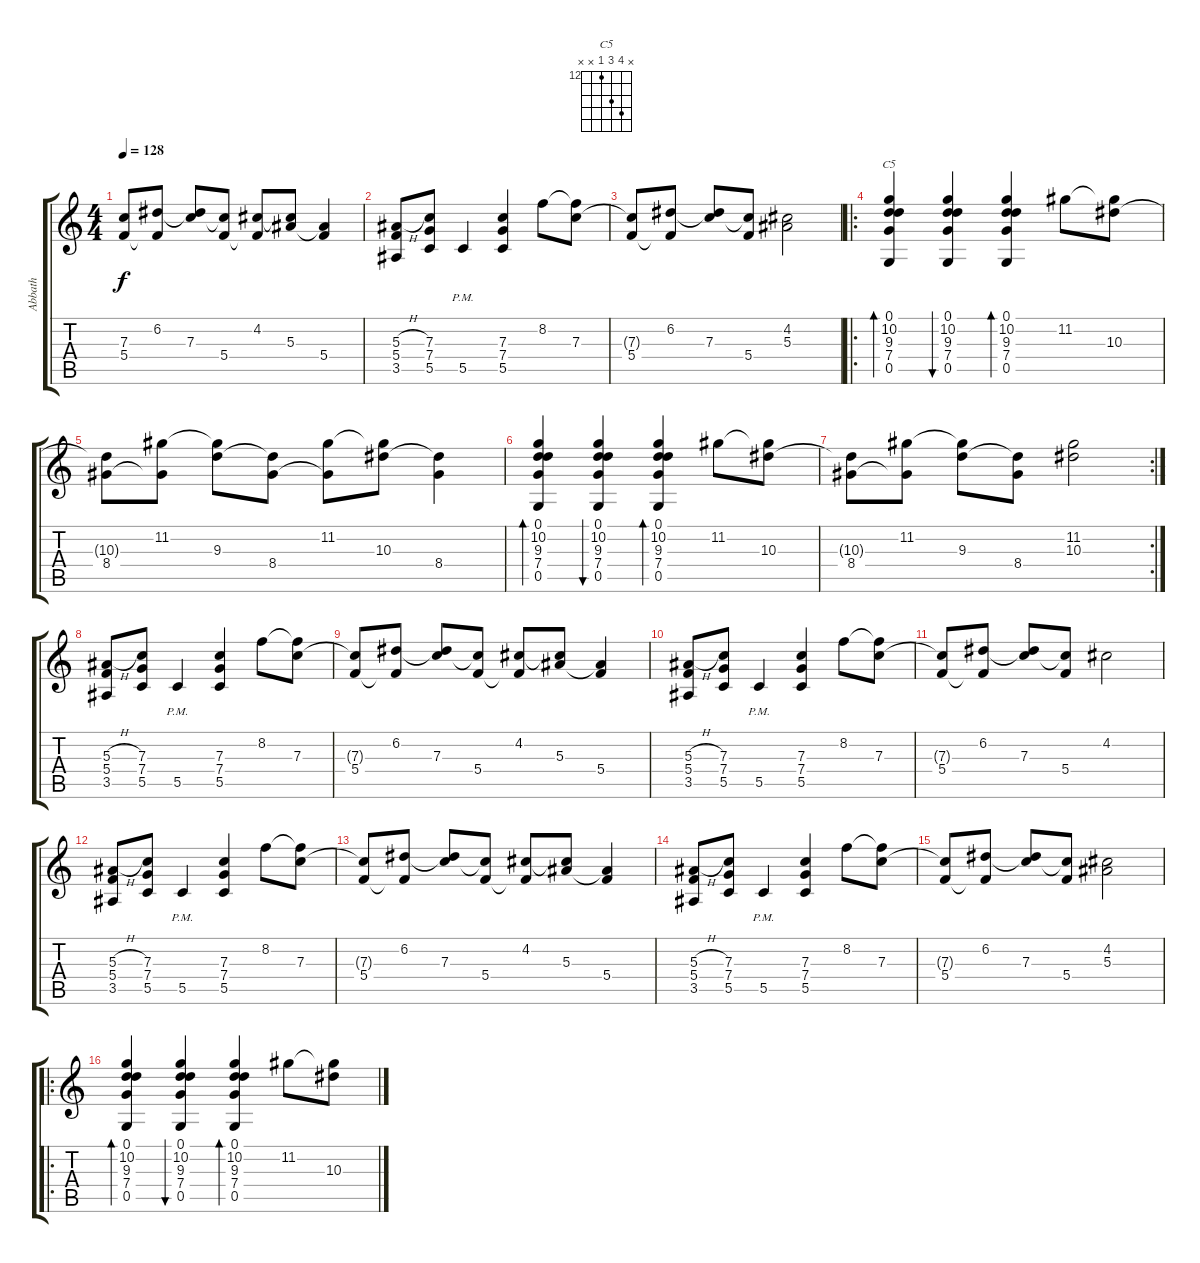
\track ("Abbath" "Abbath") {instrument distortionguitar}
\staff {score tabs}
\tuning (D4 A3 F3 C3 G2 D2) {hide}
\chord ("C5" x 15 14 12 x x) {firstfret 12}
\ts (4 4)
\tempo 128
\clef g2
\ks c
(7.3{t} 5.4).8{dy f} (6.2 5.4{t}).8 (6.2{t} 7.3).8 (7.3{t} 5.4).8 (4.2 5.4{t}).8 (4.2{t} 5.3).8 (5.3{t} 5.4).4 |
(5.3{h} 5.4 3.5).8 (7.3 7.4 5.5).8 5.5{pm}.4 (7.3 7.4 5.5).4 8.2.8 (8.2{t} 7.3).8 |
(7.3{t} 5.4).8 (6.2 5.4{t}).8 (6.2{t} 7.3).8 (7.3{t} 5.4).8 (4.2 5.3).2 |
\ro
(0.1 10.2 9.3 7.4 0.5).4{bd 120 ch "C5"} (0.1 10.2 9.3 7.4 0.5).4{bu 120} (0.1 10.2 9.3 7.4 0.5).4{bd 120} 11.2.8 (11.2{t} 10.3).8 |
(10.3{t} 8.4).8 (11.2 8.4{t}).8 (11.2{t} 9.3).8 (9.3{t} 8.4).8 (11.2 8.4{t}).8 (11.2{t} 10.3).8 (10.3{t} 8.4).4 |
(0.1 10.2 9.3 7.4 0.5).4{bd 120} (0.1 10.2 9.3 7.4 0.5).4{bu 120} (0.1 10.2 9.3 7.4 0.5).4{bd 120} 11.2.8 (11.2{t} 10.3).8 |
\rc 2
(10.3{t} 8.4).8 (11.2 8.4{t}).8 (11.2{t} 9.3).8 (9.3{t} 8.4).8 (11.2 10.3).2 |
(5.3{h} 5.4 3.5).8 (7.3 7.4 5.5).8 5.5{pm}.4 (7.3 7.4 5.5).4 8.2.8 (8.2{t} 7.3).8 |
(7.3{t} 5.4).8 (6.2 5.4{t}).8 (6.2{t} 7.3).8 (7.3{t} 5.4).8 (4.2 5.4{t}).8 (4.2{t} 5.3).8 (5.3{t} 5.4).4 |
(5.3{h} 5.4 3.5).8 (7.3 7.4 5.5).8 5.5{pm}.4 (7.3 7.4 5.5).4 8.2.8 (8.2{t} 7.3).8 |
(7.3{t} 5.4).8 (6.2 5.4{t}).8 (6.2{t} 7.3).8 (7.3{t} 5.4).8 4.2.2 |
(5.3{h} 5.4 3.5).8 (7.3 7.4 5.5).8 5.5{pm}.4 (7.3 7.4 5.5).4 8.2.8 (8.2{t} 7.3).8 |
(7.3{t} 5.4).8 (6.2 5.4{t}).8 (6.2{t} 7.3).8 (7.3{t} 5.4).8 (4.2 5.4{t}).8 (4.2{t} 5.3).8 (5.3{t} 5.4).4 |
(5.3{h} 5.4 3.5).8 (7.3 7.4 5.5).8 5.5{pm}.4 (7.3 7.4 5.5).4 8.2.8 (8.2{t} 7.3).8 |
(7.3{t} 5.4).8 (6.2 5.4{t}).8 (6.2{t} 7.3).8 (7.3{t} 5.4).8 (4.2 5.3).2 |
\ro
(0.1 10.2 9.3 7.4 0.5).4{bd 120} (0.1 10.2 9.3 7.4 0.5).4{bu 120} (0.1 10.2 9.3 7.4 0.5).4{bd 120} 11.2.8 (11.2{t} 10.3).8
